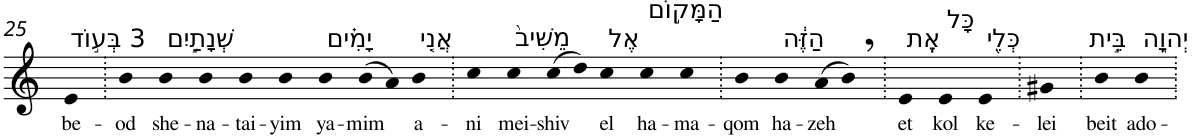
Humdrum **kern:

**kern	**text
*part1	*part1
*staff1	*staff1
*I"Piano	*
*I'Pno	*
!!LO:PB:g=z
*clefG2	*
*k[]	*
=25	=25
!LO:TX:a:t=3 בְּע֣וֹד	!
!	!LO:LY:b
4e	be-
=26.	=26.
!	!LO:LY:b
4b	-od
!LO:TX:a:t=שְׁנָתַ֣יִם	!
!	!LO:LY:b
4b	she-
!	!LO:LY:b
4b	-na-
!	!LO:LY:b
4b	-tai-
!	!LO:LY:b
4b	-yim
!LO:TX:a:t=יָמִ֗ים	!
!	!LO:LY:b
4b	ya-
!	!LO:LY:b
(>8b	-mim
8a)	.
!LO:TX:a:t=אֲנִ֤י	!
!	!LO:LY:b
4b	a-
=27.	=27.
!	!LO:LY:b
4cc	-ni
!LO:TX:a:t=מֵשִׁיב֙	!
!	!LO:LY:b
4cc	mei-
!	!LO:LY:b
(>8cc	-shiv
8dd)	.
!LO:TX:a:t=אֶל	!
!	!LO:LY:b
4cc	el
!LO:TX:a:t=הַמָּק֣וֹם	!
!	!LO:LY:b
4cc	ha-
!	!LO:LY:b
4cc	-ma-
=28.	=28.
!	!LO:LY:b
4b	-qom
!LO:TX:a:t=הַזֶּ֔ה	!
!	!LO:LY:b
4b	ha-
!	!LO:LY:b
(>8a	-zeh
8b,)	.
=29.	=29.
!LO:TX:a:t=אֶֽת	!
!	!LO:LY:b
4e	et
!LO:TX:a:t=כָּל	!
!	!LO:LY:b
4e	kol
!LO:TX:a:t=כְּלֵ֖י	!
!	!LO:LY:b
4e	ke-
=30.	=30.
!	!LO:LY:b
4g#X	-lei
=31.	=31.
!LO:TX:a:t=בֵּ֣ית	!
!	!LO:LY:b
4b	beit
!LO:TX:a:t=יְהוָ֑ה	!
!	!LO:LY:b
4b	ado-
=.	=.
*-	*-
